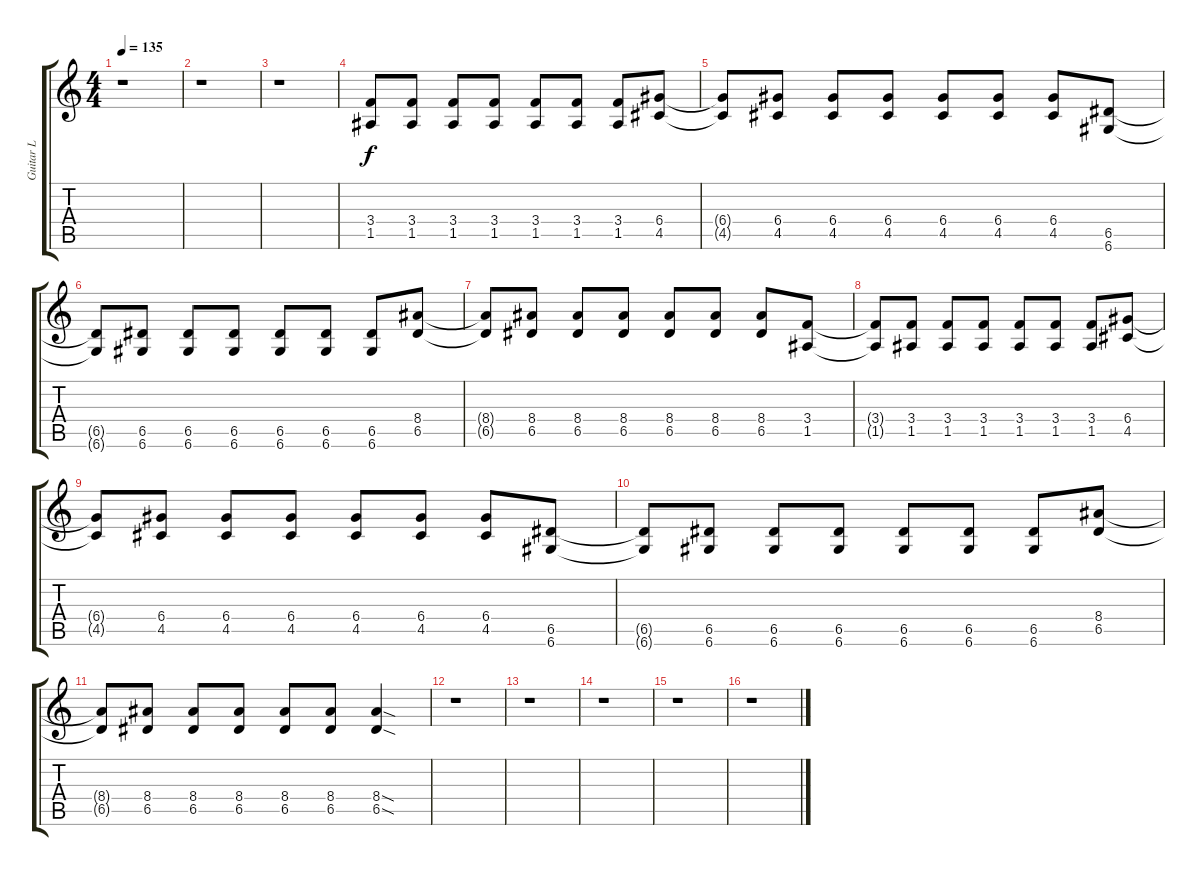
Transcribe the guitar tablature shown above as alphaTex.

\track ("Guitar L" "Guitar L") {instrument distortionguitar}
\staff {score tabs}
\tuning (E4 B3 G3 D3 A2 D2) {hide}
\ts (4 4)
\tempo 135
\clef g2
\ks c
r.1{dy f} |
r.1 |
r.1 |
(3.4 1.5).8 (3.4 1.5).8 (3.4 1.5).8 (3.4 1.5).8 (3.4 1.5).8 (3.4 1.5).8 (3.4 1.5).8 (6.4 4.5).8 |
(6.4{t} 4.5{t}).8 (6.4 4.5).8 (6.4 4.5).8 (6.4 4.5).8 (6.4 4.5).8 (6.4 4.5).8 (6.4 4.5).8 (6.5 6.6).8 |
(6.5{t} 6.6{t}).8 (6.5 6.6).8 (6.5 6.6).8 (6.5 6.6).8 (6.5 6.6).8 (6.5 6.6).8 (6.5 6.6).8 (8.4 6.5).8 |
(8.4{t} 6.5{t}).8 (8.4 6.5).8 (8.4 6.5).8 (8.4 6.5).8 (8.4 6.5).8 (8.4 6.5).8 (8.4 6.5).8 (3.4 1.5).8 |
(3.4{t} 1.5{t}).8 (3.4 1.5).8 (3.4 1.5).8 (3.4 1.5).8 (3.4 1.5).8 (3.4 1.5).8 (3.4 1.5).8 (6.4 4.5).8 |
(6.4{t} 4.5{t}).8 (6.4 4.5).8 (6.4 4.5).8 (6.4 4.5).8 (6.4 4.5).8 (6.4 4.5).8 (6.4 4.5).8 (6.5 6.6).8 |
(6.5{t} 6.6{t}).8 (6.5 6.6).8 (6.5 6.6).8 (6.5 6.6).8 (6.5 6.6).8 (6.5 6.6).8 (6.5 6.6).8 (8.4 6.5).8 |
(8.4{t} 6.5{t}).8 (8.4 6.5).8 (8.4 6.5).8 (8.4 6.5).8 (8.4 6.5).8 (8.4 6.5).8 (8.4{sod} 6.5{sod}).4 |
r.1 |
r.1 |
r.1 |
r.1 |
r.1
